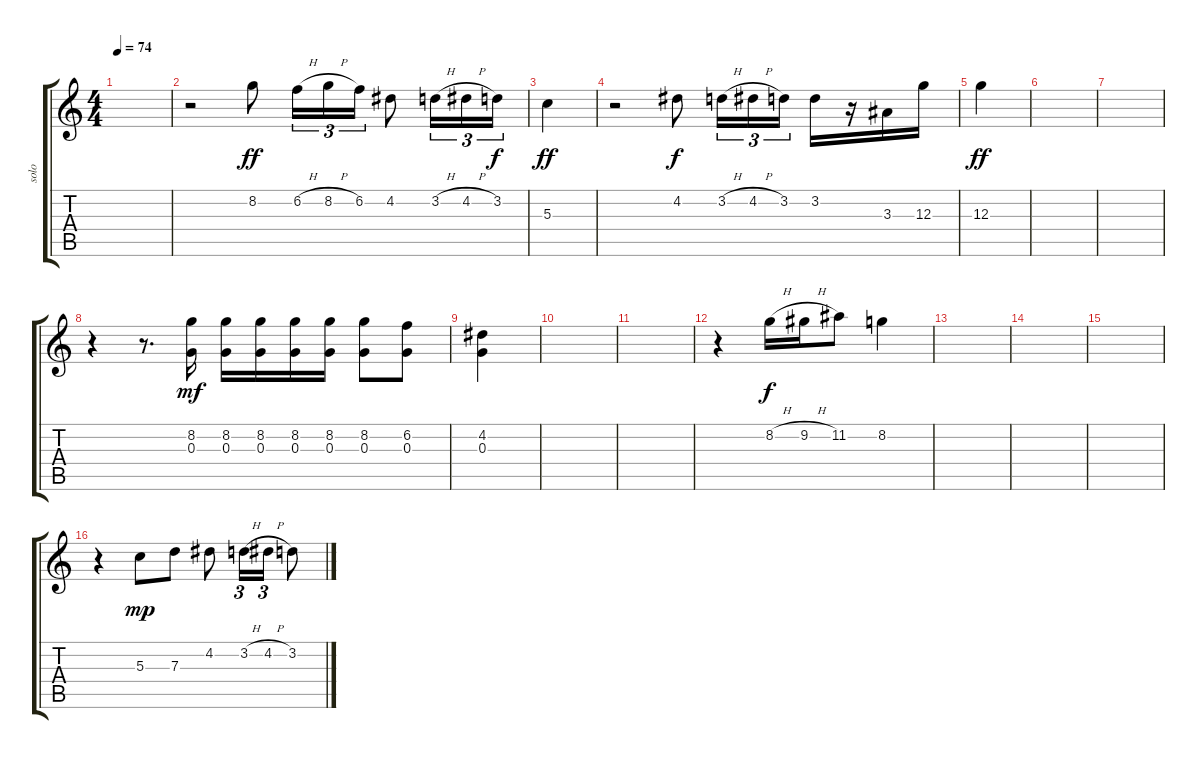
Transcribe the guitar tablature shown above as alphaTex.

\track ("solo" "solo") {instrument acousticguitarsteel}
\staff {score tabs}
\tuning (E4 B3 G3 D3 A2 E2) {hide}
\ts (4 4)
\tempo 74
\clef g2
\ks c
|
r.2 8.2.8{dy ff} 6.2{h}.16{tu (3 2)} 8.2{h}.16{tu (3 2)} 6.2.16{tu (3 2)} 4.2.8 3.2{h}.16{tu (3 2)} 4.2{h}.16{tu (3 2)} 3.2.16{tu (3 2) dy f} |
5.3.4{dy ff} |
r.2 4.2.8{dy f} 3.2{h}.16{tu (3 2)} 4.2{h}.16{tu (3 2)} 3.2.16{tu (3 2)} 3.2.16 r.16 3.3.16 12.3.16 |
12.3.4{dy ff} |
|
|
r.4 r.8{d} (8.2 0.3).16{dy mf} (8.2 0.3).16 (8.2 0.3).16 (8.2 0.3).16 (8.2 0.3).16 (8.2 0.3).8 (6.2 0.3).8 |
(4.2 0.3).4 |
|
|
r.4 8.2{h}.16{dy f} 9.2{h}.16 11.2.8 8.2.4 |
|
|
|
r.4 5.3.8{dy mp} 7.3.8 4.2.8 3.2{h}.16{tu (3 2)} 4.2{h}.16{tu (3 2)} 3.2.8
